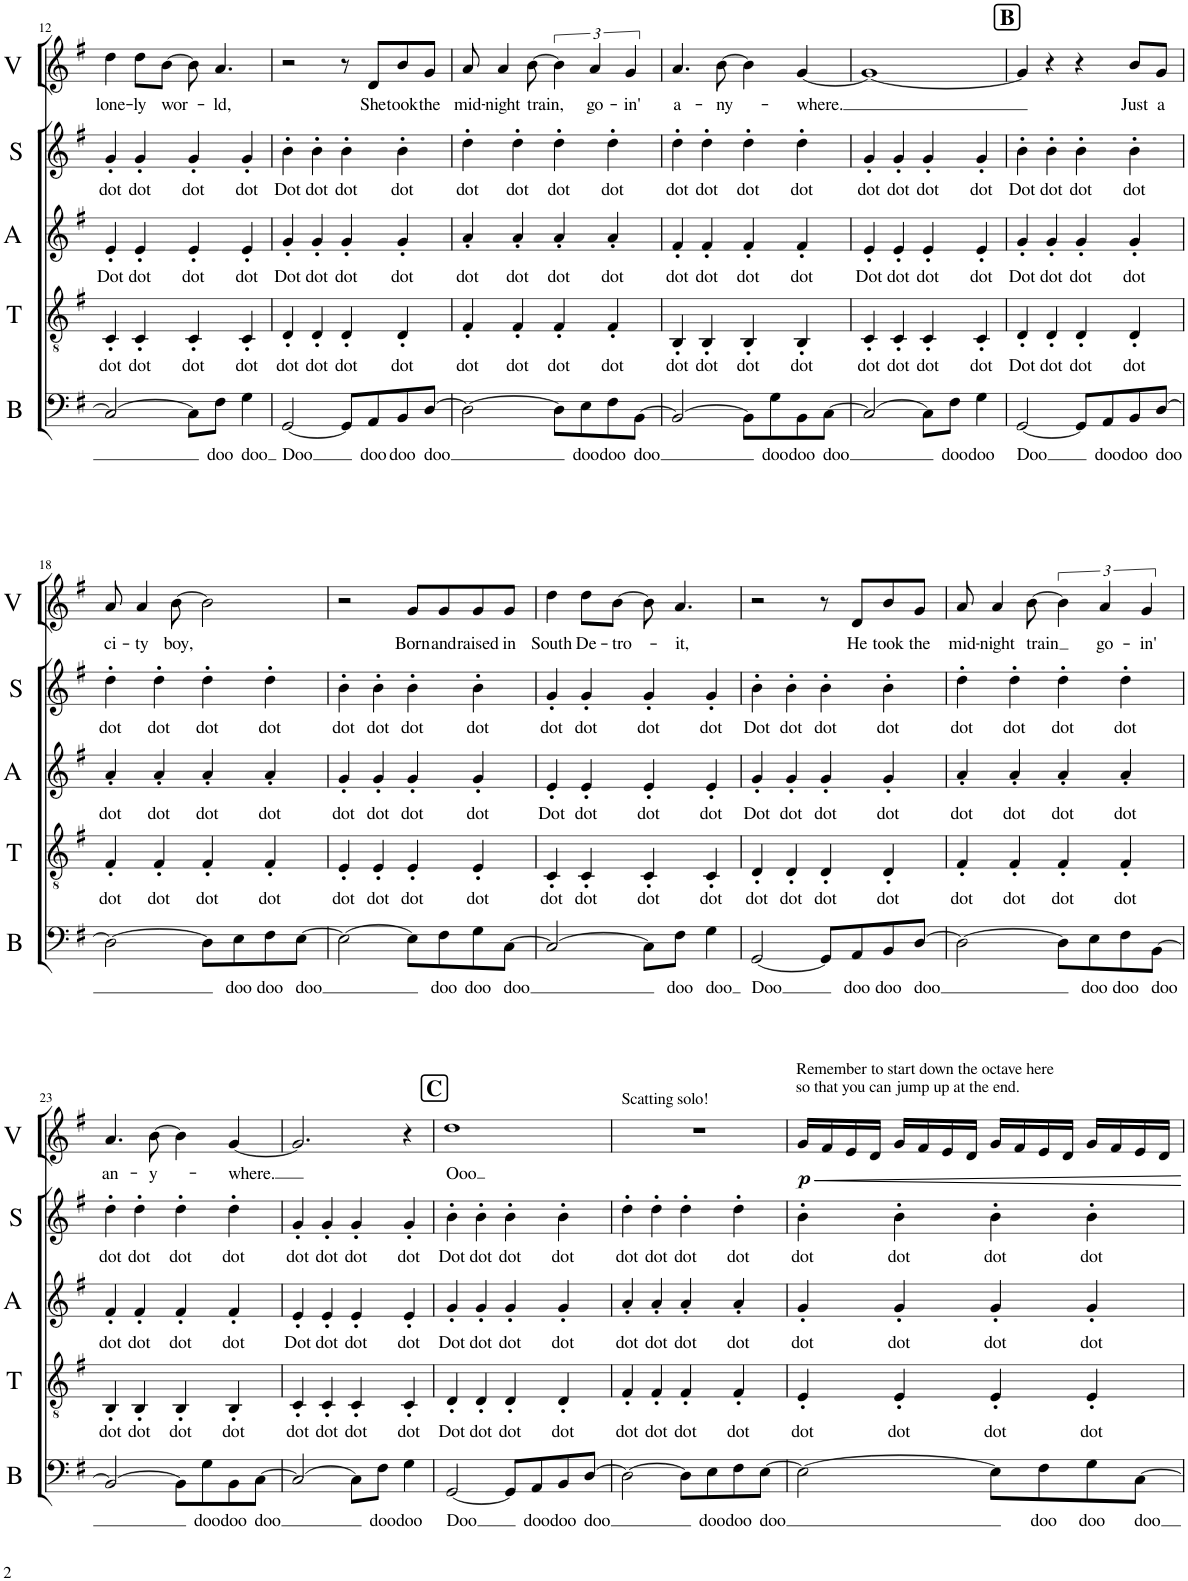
**kern	**text	**kern	**text	**kern	**text	**kern	**text	**kern	**text	**dynam
*part5	*part5	*part4	*part4	*part3	*part3	*part2	*part2	*part1	*part1	*part1
*staff5	*staff5	*staff4	*staff4	*staff3	*staff3	*staff2	*staff2	*staff1	*staff1	*staff1
*I"Bass	*	*I"Tenor	*	*I"Alto	*	*I"Soprano	*	*I"Soloist (Various)	*	*
*I'B	*	*I'T	*	*I'A	*	*I'S	*	*I'V	*	*
!!LO:PB:g=z
*clefF4	*	*clefGv2	*	*clefG2	*	*clefG2	*	*clefG2	*	*
*k[f#]	*	*k[f#]	*	*k[f#]	*	*k[f#]	*	*k[f#]	*	*
*M4/4	*	*M4/4	*	*M4/4	*	*M4/4	*	*M4/4	*	*
=12	=12	=12	=12	=12	=12	=12	=12	=12	=12	=12
!	!	!	!LO:LY:b	!	!LO:LY:b	!	!LO:LY:b	!	!LO:LY:b	!
2C/_	.	4C'/	dot	4e'/	Dot	4g'/	dot	4dd\	lone-	.
!	!	!	!LO:LY:b	!	!LO:LY:b	!	!LO:LY:b	!	!LO:LY:b	!
.	.	4C'/	dot	4e'/	dot	4g'/	dot	8dd\L	-ly	.
!	!	!	!	!	!	!	!	!	!LO:LY:b	!
.	.	.	.	.	.	.	.	[8b\J	-wor-	.
!	!	!	!LO:LY:b	!	!LO:LY:b	!	!LO:LY:b	!	!	!
8C\L]	.	4C'/	dot	4e'/	dot	4g'/	dot	8b\]	.	.
!	!LO:LY:b	!	!	!	!	!	!	!	!LO:LY:b	!
8F#\J	doo	.	.	.	.	.	.	4.a/	-ld,	.
!	!LO:LY:b	!	!LO:LY:b	!	!LO:LY:b	!	!LO:LY:b	!	!	!
4G\	doo	4C'/	dot	4e'/	dot	4g'/	dot	.	.	.
=13	=13	=13	=13	=13	=13	=13	=13	=13	=13	=13
!	!LO:LY:b	!	!LO:LY:b	!	!LO:LY:b	!	!LO:LY:b	!	!	!
[2GG/	Doo	4D'/	dot	4g'/	Dot	4b'\	Dot	2r	.	.
!	!	!	!LO:LY:b	!	!LO:LY:b	!	!LO:LY:b	!	!	!
.	.	4D'/	dot	4g'/	dot	4b'\	dot	.	.	.
!	!	!	!LO:LY:b	!	!LO:LY:b	!	!LO:LY:b	!	!	!
8GG/L]	.	4D'/	dot	4g'/	dot	4b'\	dot	8r	.	.
!	!LO:LY:b	!	!	!	!	!	!	!	!LO:LY:b	!
8AA/	doo	.	.	.	.	.	.	8d/L	She	.
!	!LO:LY:b	!	!LO:LY:b	!	!LO:LY:b	!	!LO:LY:b	!	!LO:LY:b	!
8BB/	doo	4D'/	dot	4g'/	dot	4b'\	dot	8b/	took	.
!	!LO:LY:b	!	!	!	!	!	!	!	!LO:LY:b	!
[8D/J	doo	.	.	.	.	.	.	8g/J	the	.
=14	=14	=14	=14	=14	=14	=14	=14	=14	=14	=14
!	!	!	!LO:LY:b	!	!LO:LY:b	!	!LO:LY:b	!	!LO:LY:b	!
2D\_	.	4F#'/	dot	4a'/	dot	4dd'\	dot	8a/	mid-	.
!	!	!	!	!	!	!	!	!	!LO:LY:b	!
.	.	.	.	.	.	.	.	4a/	-night	.
!	!	!	!LO:LY:b	!	!LO:LY:b	!	!LO:LY:b	!	!	!
.	.	4F#'/	dot	4a'/	dot	4dd'\	dot	.	.	.
!	!	!	!	!	!	!	!	!	!LO:LY:b	!
.	.	.	.	.	.	.	.	[8b\	train,	.
!	!	!	!LO:LY:b	!	!LO:LY:b	!	!LO:LY:b	!	!	!
8D\L]	.	4F#'/	dot	4a'/	dot	4dd'\	dot	6b\]	.	.
!	!LO:LY:b	!	!	!	!	!	!	!	!	!
8E\	doo	.	.	.	.	.	.	.	.	.
!	!	!	!	!	!	!	!	!	!LO:LY:b	!
.	.	.	.	.	.	.	.	6a/	go-	.
!	!LO:LY:b	!	!LO:LY:b	!	!LO:LY:b	!	!LO:LY:b	!	!	!
8F#\	doo	4F#'/	dot	4a'/	dot	4dd'\	dot	.	.	.
!	!	!	!	!	!	!	!	!	!LO:LY:b	!
.	.	.	.	.	.	.	.	6g/	-in'	.
!	!LO:LY:b	!	!	!	!	!	!	!	!	!
[8BB\J	doo	.	.	.	.	.	.	.	.	.
=15	=15	=15	=15	=15	=15	=15	=15	=15	=15	=15
!	!	!	!LO:LY:b	!	!LO:LY:b	!	!LO:LY:b	!	!LO:LY:b	!
2BB/_	.	4BB'/	dot	4f#'/	dot	4dd'\	dot	4.a/	a-	.
!	!	!	!LO:LY:b	!	!LO:LY:b	!	!LO:LY:b	!	!	!
.	.	4BB'/	dot	4f#'/	dot	4dd'\	dot	.	.	.
!	!	!	!	!	!	!	!	!	!LO:LY:b	!
.	.	.	.	.	.	.	.	[8b\	-ny-	.
!	!	!	!LO:LY:b	!	!LO:LY:b	!	!LO:LY:b	!	!	!
8BB\L]	.	4BB'/	dot	4f#'/	dot	4dd'\	dot	4b\]	.	.
!	!LO:LY:b	!	!	!	!	!	!	!	!	!
8G\	doo	.	.	.	.	.	.	.	.	.
!	!LO:LY:b	!	!LO:LY:b	!	!LO:LY:b	!	!LO:LY:b	!	!LO:LY:b	!
8BB\	doo	4BB'/	dot	4f#'/	dot	4dd'\	dot	[4g/	-where.	.
!	!LO:LY:b	!	!	!	!	!	!	!	!	!
[8C\J	doo	.	.	.	.	.	.	.	.	.
=16	=16	=16	=16	=16	=16	=16	=16	=16	=16	=16
!	!	!	!LO:LY:b	!	!LO:LY:b	!	!LO:LY:b	!	!	!
2C/_	.	4C'/	dot	4e'/	Dot	4g'/	dot	1g_	.	.
!	!	!	!LO:LY:b	!	!LO:LY:b	!	!LO:LY:b	!	!	!
.	.	4C'/	dot	4e'/	dot	4g'/	dot	.	.	.
!	!	!	!LO:LY:b	!	!LO:LY:b	!	!LO:LY:b	!	!	!
8C\L]	.	4C'/	dot	4e'/	dot	4g'/	dot	.	.	.
!	!LO:LY:b	!	!	!	!	!	!	!	!	!
8F#\J	doo	.	.	.	.	.	.	.	.	.
!	!LO:LY:b	!	!LO:LY:b	!	!LO:LY:b	!	!LO:LY:b	!	!	!
4G\	doo	4C'/	dot	4e'/	dot	4g'/	dot	.	.	.
!!LO:REH:place=s1:a:B:cj:fs=14:t=B
=17	=17	=17	=17	=17	=17	=17	=17	=17	=17	=17
!	!LO:LY:b	!	!LO:LY:b	!	!LO:LY:b	!	!LO:LY:b	!	!	!
[2GG/	Doo	4D'/	Dot	4g'/	Dot	4b'\	Dot	4g/]	.	.
!	!	!	!LO:LY:b	!	!LO:LY:b	!	!LO:LY:b	!	!	!
.	.	4D'/	dot	4g'/	dot	4b'\	dot	4r	.	.
!	!	!	!LO:LY:b	!	!LO:LY:b	!	!LO:LY:b	!	!	!
8GG/L]	.	4D'/	dot	4g'/	dot	4b'\	dot	4r	.	.
!	!LO:LY:b	!	!	!	!	!	!	!	!	!
8AA/	doo	.	.	.	.	.	.	.	.	.
!	!LO:LY:b	!	!LO:LY:b	!	!LO:LY:b	!	!LO:LY:b	!	!LO:LY:b	!
8BB/	doo	4D'/	dot	4g'/	dot	4b'\	dot	8b/L	Just	.
!	!LO:LY:b	!	!	!	!	!	!	!	!LO:LY:b	!
[8D/J	doo	.	.	.	.	.	.	8g/J	a	.
!!LO:LB:g=z
=18	=18	=18	=18	=18	=18	=18	=18	=18	=18	=18
!	!	!	!LO:LY:b	!	!LO:LY:b	!	!LO:LY:b	!	!LO:LY:b	!
2D\_	.	4F#'/	dot	4a'/	dot	4dd'\	dot	8a/	ci-	.
!	!	!	!	!	!	!	!	!	!LO:LY:b	!
.	.	.	.	.	.	.	.	4a/	-ty	.
!	!	!	!LO:LY:b	!	!LO:LY:b	!	!LO:LY:b	!	!	!
.	.	4F#'/	dot	4a'/	dot	4dd'\	dot	.	.	.
!	!	!	!	!	!	!	!	!	!LO:LY:b	!
.	.	.	.	.	.	.	.	[8b\	boy,	.
!	!	!	!LO:LY:b	!	!LO:LY:b	!	!LO:LY:b	!	!	!
8D\L]	.	4F#'/	dot	4a'/	dot	4dd'\	dot	2b\]	.	.
!	!LO:LY:b	!	!	!	!	!	!	!	!	!
8E\	doo	.	.	.	.	.	.	.	.	.
!	!LO:LY:b	!	!LO:LY:b	!	!LO:LY:b	!	!LO:LY:b	!	!	!
8F#\	doo	4F#'/	dot	4a'/	dot	4dd'\	dot	.	.	.
!	!LO:LY:b	!	!	!	!	!	!	!	!	!
[8E\J	doo	.	.	.	.	.	.	.	.	.
=19	=19	=19	=19	=19	=19	=19	=19	=19	=19	=19
!	!	!	!LO:LY:b	!	!LO:LY:b	!	!LO:LY:b	!	!	!
2E\_	.	4E'/	dot	4g'/	dot	4b'\	dot	2r	.	.
!	!	!	!LO:LY:b	!	!LO:LY:b	!	!LO:LY:b	!	!	!
.	.	4E'/	dot	4g'/	dot	4b'\	dot	.	.	.
!	!	!	!LO:LY:b	!	!LO:LY:b	!	!LO:LY:b	!	!LO:LY:b	!
8E\L]	.	4E'/	dot	4g'/	dot	4b'\	dot	8g/L	Born	.
!	!LO:LY:b	!	!	!	!	!	!	!	!LO:LY:b	!
8F#\	doo	.	.	.	.	.	.	8g/	and	.
!	!LO:LY:b	!	!LO:LY:b	!	!LO:LY:b	!	!LO:LY:b	!	!LO:LY:b	!
8G\	doo	4E'/	dot	4g'/	dot	4b'\	dot	8g/	raised	.
!	!LO:LY:b	!	!	!	!	!	!	!	!LO:LY:b	!
[8C\J	doo	.	.	.	.	.	.	8g/J	in	.
=20	=20	=20	=20	=20	=20	=20	=20	=20	=20	=20
!	!	!	!LO:LY:b	!	!LO:LY:b	!	!LO:LY:b	!	!LO:LY:b	!
2C/_	.	4C'/	dot	4e'/	Dot	4g'/	dot	4dd\	South	.
!	!	!	!LO:LY:b	!	!LO:LY:b	!	!LO:LY:b	!	!LO:LY:b	!
.	.	4C'/	dot	4e'/	dot	4g'/	dot	8dd\L	De-	.
!	!	!	!	!	!	!	!	!	!LO:LY:b	!
.	.	.	.	.	.	.	.	[8b\J	-tro-	.
!	!	!	!LO:LY:b	!	!LO:LY:b	!	!LO:LY:b	!	!	!
8C\L]	.	4C'/	dot	4e'/	dot	4g'/	dot	8b\]	.	.
!	!LO:LY:b	!	!	!	!	!	!	!	!LO:LY:b	!
8F#\J	doo	.	.	.	.	.	.	4.a/	-it,	.
!	!LO:LY:b	!	!LO:LY:b	!	!LO:LY:b	!	!LO:LY:b	!	!	!
4G\	doo	4C'/	dot	4e'/	dot	4g'/	dot	.	.	.
=21	=21	=21	=21	=21	=21	=21	=21	=21	=21	=21
!	!LO:LY:b	!	!LO:LY:b	!	!LO:LY:b	!	!LO:LY:b	!	!	!
[2GG/	Doo	4D'/	dot	4g'/	Dot	4b'\	Dot	2r	.	.
!	!	!	!LO:LY:b	!	!LO:LY:b	!	!LO:LY:b	!	!	!
.	.	4D'/	dot	4g'/	dot	4b'\	dot	.	.	.
!	!	!	!LO:LY:b	!	!LO:LY:b	!	!LO:LY:b	!	!	!
8GG/L]	.	4D'/	dot	4g'/	dot	4b'\	dot	8r	.	.
!	!LO:LY:b	!	!	!	!	!	!	!	!LO:LY:b	!
8AA/	doo	.	.	.	.	.	.	8d/L	He	.
!	!LO:LY:b	!	!LO:LY:b	!	!LO:LY:b	!	!LO:LY:b	!	!LO:LY:b	!
8BB/	doo	4D'/	dot	4g'/	dot	4b'\	dot	8b/	took	.
!	!LO:LY:b	!	!	!	!	!	!	!	!LO:LY:b	!
[8D/J	doo	.	.	.	.	.	.	8g/J	the	.
=22	=22	=22	=22	=22	=22	=22	=22	=22	=22	=22
!	!	!	!LO:LY:b	!	!LO:LY:b	!	!LO:LY:b	!	!LO:LY:b	!
2D\_	.	4F#'/	dot	4a'/	dot	4dd'\	dot	8a/	mid-	.
!	!	!	!	!	!	!	!	!	!LO:LY:b	!
.	.	.	.	.	.	.	.	4a/	-night	.
!	!	!	!LO:LY:b	!	!LO:LY:b	!	!LO:LY:b	!	!	!
.	.	4F#'/	dot	4a'/	dot	4dd'\	dot	.	.	.
!	!	!	!	!	!	!	!	!	!LO:LY:b	!
.	.	.	.	.	.	.	.	[8b\	train	.
!	!	!	!LO:LY:b	!	!LO:LY:b	!	!LO:LY:b	!	!	!
8D\L]	.	4F#'/	dot	4a'/	dot	4dd'\	dot	6b\]	.	.
!	!LO:LY:b	!	!	!	!	!	!	!	!	!
8E\	doo	.	.	.	.	.	.	.	.	.
!	!	!	!	!	!	!	!	!	!LO:LY:b	!
.	.	.	.	.	.	.	.	6a/	go-	.
!	!LO:LY:b	!	!LO:LY:b	!	!LO:LY:b	!	!LO:LY:b	!	!	!
8F#\	doo	4F#'/	dot	4a'/	dot	4dd'\	dot	.	.	.
!	!	!	!	!	!	!	!	!	!LO:LY:b	!
.	.	.	.	.	.	.	.	6g/	-in'	.
!	!LO:LY:b	!	!	!	!	!	!	!	!	!
[8BB\J	doo	.	.	.	.	.	.	.	.	.
!!LO:LB:g=z
=23	=23	=23	=23	=23	=23	=23	=23	=23	=23	=23
!	!	!	!LO:LY:b	!	!LO:LY:b	!	!LO:LY:b	!	!LO:LY:b	!
2BB/_	.	4BB'/	dot	4f#'/	dot	4dd'\	dot	4.a/	an-	.
!	!	!	!LO:LY:b	!	!LO:LY:b	!	!LO:LY:b	!	!	!
.	.	4BB'/	dot	4f#'/	dot	4dd'\	dot	.	.	.
!	!	!	!	!	!	!	!	!	!LO:LY:b	!
.	.	.	.	.	.	.	.	[8b\	-y-	.
!	!	!	!LO:LY:b	!	!LO:LY:b	!	!LO:LY:b	!	!	!
8BB\L]	.	4BB'/	dot	4f#'/	dot	4dd'\	dot	4b\]	.	.
!	!LO:LY:b	!	!	!	!	!	!	!	!	!
8G\	doo	.	.	.	.	.	.	.	.	.
!	!LO:LY:b	!	!LO:LY:b	!	!LO:LY:b	!	!LO:LY:b	!	!LO:LY:b	!
8BB\	doo	4BB'/	dot	4f#'/	dot	4dd'\	dot	[4g/	-where.	.
!	!LO:LY:b	!	!	!	!	!	!	!	!	!
[8C\J	doo	.	.	.	.	.	.	.	.	.
=24	=24	=24	=24	=24	=24	=24	=24	=24	=24	=24
!	!	!	!LO:LY:b	!	!LO:LY:b	!	!LO:LY:b	!	!	!
2C/_	.	4C'/	dot	4e'/	Dot	4g'/	dot	2.g/]	.	.
!	!	!	!LO:LY:b	!	!LO:LY:b	!	!LO:LY:b	!	!	!
.	.	4C'/	dot	4e'/	dot	4g'/	dot	.	.	.
!	!	!	!LO:LY:b	!	!LO:LY:b	!	!LO:LY:b	!	!	!
8C\L]	.	4C'/	dot	4e'/	dot	4g'/	dot	.	.	.
!	!LO:LY:b	!	!	!	!	!	!	!	!	!
8F#\J	doo	.	.	.	.	.	.	.	.	.
!	!LO:LY:b	!	!LO:LY:b	!	!LO:LY:b	!	!LO:LY:b	!	!	!
4G\	doo	4C'/	dot	4e'/	dot	4g'/	dot	4r	.	.
!!LO:REH:place=s1:a:B:cj:fs=14:t=C
=25	=25	=25	=25	=25	=25	=25	=25	=25	=25	=25
!	!LO:LY:b	!	!LO:LY:b	!	!LO:LY:b	!	!LO:LY:b	!	!LO:LY:b	!
[2GG/	Doo	4D'/	Dot	4g'/	Dot	4b'\	Dot	1dd	Ooo	.
!	!	!	!LO:LY:b	!	!LO:LY:b	!	!LO:LY:b	!	!	!
.	.	4D'/	dot	4g'/	dot	4b'\	dot	.	.	.
!	!	!	!LO:LY:b	!	!LO:LY:b	!	!LO:LY:b	!	!	!
8GG/L]	.	4D'/	dot	4g'/	dot	4b'\	dot	.	.	.
!	!LO:LY:b	!	!	!	!	!	!	!	!	!
8AA/	doo	.	.	.	.	.	.	.	.	.
!	!LO:LY:b	!	!LO:LY:b	!	!LO:LY:b	!	!LO:LY:b	!	!	!
8BB/	doo	4D'/	dot	4g'/	dot	4b'\	dot	.	.	.
!	!LO:LY:b	!	!	!	!	!	!	!	!	!
[8D/J	doo	.	.	.	.	.	.	.	.	.
=26	=26	=26	=26	=26	=26	=26	=26	=26	=26	=26
!	!	!	!	!	!	!	!	!LO:TX:a:t=Scatting solo!	!	!
!	!	!	!LO:LY:b	!	!LO:LY:b	!	!LO:LY:b	!	!	!
2D\_	.	4F#'/	dot	4a'/	dot	4dd'\	dot	1r	.	.
!	!	!	!LO:LY:b	!	!LO:LY:b	!	!LO:LY:b	!	!	!
.	.	4F#'/	dot	4a'/	dot	4dd'\	dot	.	.	.
!	!	!	!LO:LY:b	!	!LO:LY:b	!	!LO:LY:b	!	!	!
8D\L]	.	4F#'/	dot	4a'/	dot	4dd'\	dot	.	.	.
!	!LO:LY:b	!	!	!	!	!	!	!	!	!
8E\	doo	.	.	.	.	.	.	.	.	.
!	!LO:LY:b	!	!LO:LY:b	!	!LO:LY:b	!	!LO:LY:b	!	!	!
8F#\	doo	4F#'/	dot	4a'/	dot	4dd'\	dot	.	.	.
!	!LO:LY:b	!	!	!	!	!	!	!	!	!
[8E\J	doo	.	.	.	.	.	.	.	.	.
=27	=27	=27	=27	=27	=27	=27	=27	=27	=27	=27
!	!	!	!	!	!	!	!	!LO:TX:a:t=Remember to start down the octave here	!	!
!	!	!	!	!	!	!	!	!LO:TX:a:t=so that you can jump up at the end.	!	!
!	!	!	!LO:LY:b	!	!LO:LY:b	!	!LO:LY:b	!	!	!LO:DY:b
2E\_	.	4E'/	dot	4g'/	dot	4b'\	dot	16g/LL	.	p
.	.	.	.	.	.	.	.	16f#/	.	.
.	.	.	.	.	.	.	.	16e/	.	.
.	.	.	.	.	.	.	.	16d/JJ	.	.
!	!	!	!LO:LY:b	!	!LO:LY:b	!	!LO:LY:b	!	!	!
.	.	4E'/	dot	4g'/	dot	4b'\	dot	16g/LL	.	.
.	.	.	.	.	.	.	.	16f#/	.	.
.	.	.	.	.	.	.	.	16e/	.	.
.	.	.	.	.	.	.	.	16d/JJ	.	.
!	!	!	!LO:LY:b	!	!LO:LY:b	!	!LO:LY:b	!	!	!
8E\L]	.	4E'/	dot	4g'/	dot	4b'\	dot	16g/LL	.	.
.	.	.	.	.	.	.	.	16f#/	.	.
!	!LO:LY:b	!	!	!	!	!	!	!	!	!
8F#\	doo	.	.	.	.	.	.	16e/	.	.
.	.	.	.	.	.	.	.	16d/JJ	.	.
!	!LO:LY:b	!	!LO:LY:b	!	!LO:LY:b	!	!LO:LY:b	!	!	!
8G\	doo	4E'/	dot	4g'/	dot	4b'\	dot	16g/LL	.	.
.	.	.	.	.	.	.	.	16f#/	.	.
!	!LO:LY:b	!	!	!	!	!	!	!	!	!
[8C\J	doo	.	.	.	.	.	.	16e/	.	.
.	.	.	.	.	.	.	.	16d/JJ	.	.
=	=	=	=	=	=	=	=	=	=	=
*-	*-	*-	*-	*-	*-	*-	*-	*-	*-	*-
